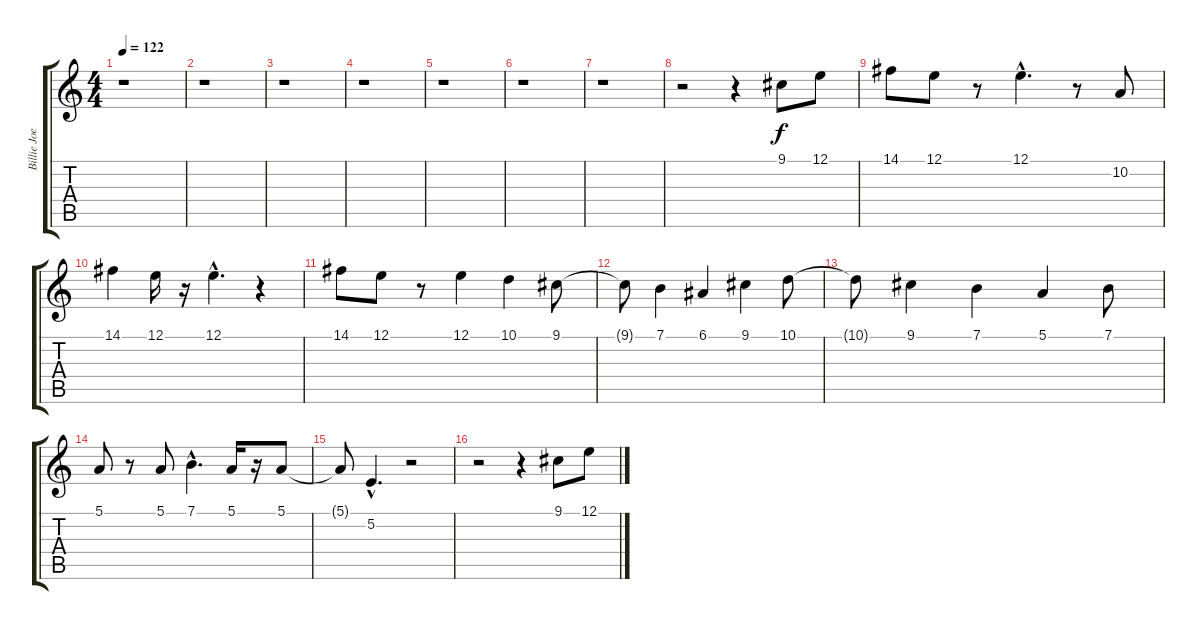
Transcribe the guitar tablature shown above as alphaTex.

\track ("Billie Joe (Vox)" "Billie Joe") {instrument drawbarorgan}
\staff {score tabs}
\tuning (E4 B3 G3 D3 A2 E2) {hide}
\ts (4 4)
\tempo 122
\clef g2
\ks c
r.1{dy f} |
r.1 |
r.1 |
r.1 |
r.1 |
r.1 |
r.1 |
r.2 r.4 9.1.8 12.1.8 |
14.1.8 12.1.8 r.8 12.1{hac}.4{d} r.8 10.2.8 |
14.1.4 12.1.16 r.16 12.1{hac}.4{d} r.4 |
14.1.8 12.1.8 r.8 12.1.4 10.1.4 9.1.8 |
9.1{t}.8 7.1.4 6.1.4 9.1.4 10.1.8 |
10.1{t}.8 9.1.4 7.1.4 5.1.4 7.1.8 |
5.1.8 r.8 5.1.8 7.1{hac}.4{d} 5.1.16 r.16 5.1.8 |
5.1{t}.8 5.2{hac}.4{d} r.2 |
r.2 r.4 9.1.8 12.1.8
